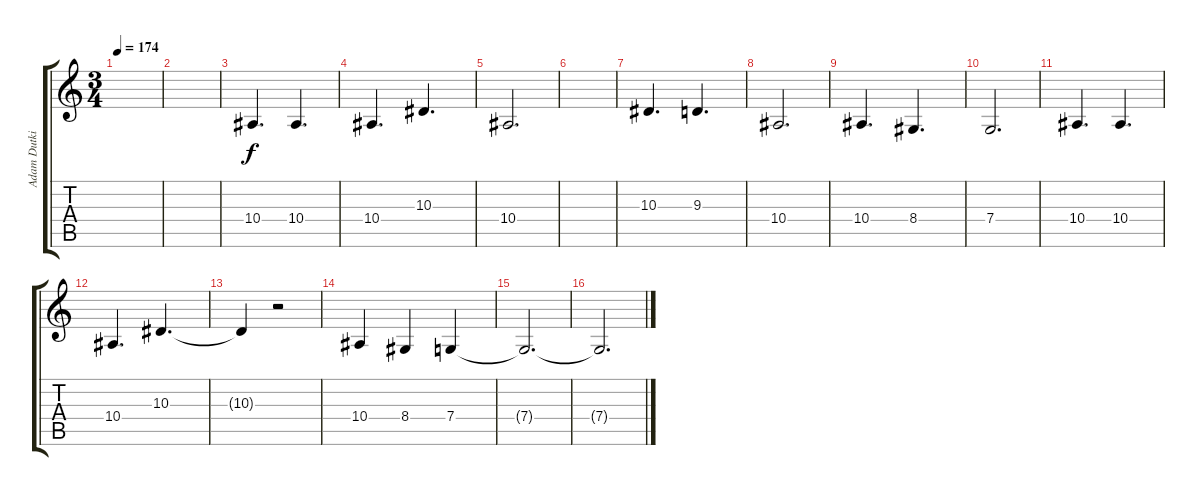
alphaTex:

\track ("Adam Dutkiewicz (Vocals)" "Adam Dutki") {instrument oboe}
\staff {score tabs}
\tuning (D4 A3 F3 C3 G2 C2) {hide}
\ts (3 4)
\tempo 174
\clef g2
\ks c
|
|
10.4.4{d} 10.4.4{d} |
10.4.4{d} 10.3.4{d} |
10.4.2{d} |
|
10.3.4{d} 9.3.4{d} |
10.4.2{d} |
10.4.4{d} 8.4.4{d} |
7.4.2{d} |
10.4.4{d} 10.4.4{d} |
10.4.4{d} 10.3.4{d} |
10.3{t}.4 r.2 |
10.4.4 8.4.4 7.4.4 |
7.4{t}.2{d} |
7.4{t}.2{d}
